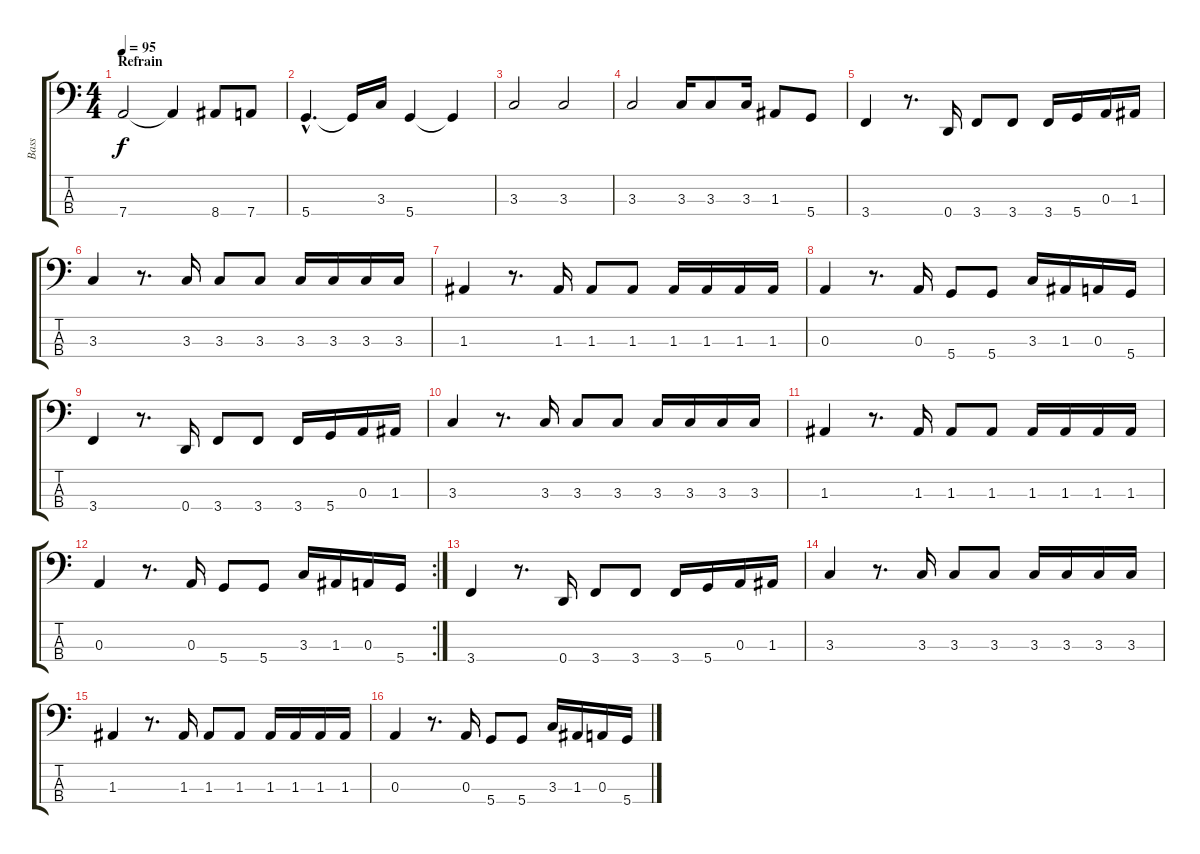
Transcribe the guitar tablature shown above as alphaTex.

\track ("Bass" "Bass") {instrument electricbasspick}
\staff {score tabs}
\tuning (G2 D2 A1 D1) {hide}
\ts (4 4)
\section ("" "Refrain")
\tempo 95
\clef f4
\ks c
7.4.2{dy f} 7.4{t}.4 8.4.8 7.4.8 |
5.4{hac}.4{d} 5.4{t}.16 3.3.16 5.4.4 5.4{t}.4 |
3.3.2 3.3.2 |
3.3.2 3.3.16 3.3.8 3.3.16 1.3.8 5.4.8 |
3.4.4 r.8{d} 0.4.16 3.4.8 3.4.8 3.4.16 5.4.16 0.3.16 1.3.16 |
3.3.4 r.8{d} 3.3.16 3.3.8 3.3.8 3.3.16 3.3.16 3.3.16 3.3.16 |
1.3.4 r.8{d} 1.3.16 1.3.8 1.3.8 1.3.16 1.3.16 1.3.16 1.3.16 |
0.3.4 r.8{d} 0.3.16 5.4.8 5.4.8 3.3.16 1.3.16 0.3.16 5.4.16 |
3.4.4 r.8{d} 0.4.16 3.4.8 3.4.8 3.4.16 5.4.16 0.3.16 1.3.16 |
3.3.4 r.8{d} 3.3.16 3.3.8 3.3.8 3.3.16 3.3.16 3.3.16 3.3.16 |
1.3.4 r.8{d} 1.3.16 1.3.8 1.3.8 1.3.16 1.3.16 1.3.16 1.3.16 |
\rc 2
0.3.4 r.8{d} 0.3.16 5.4.8 5.4.8 3.3.16 1.3.16 0.3.16 5.4.16 |
3.4.4 r.8{d} 0.4.16 3.4.8 3.4.8 3.4.16 5.4.16 0.3.16 1.3.16 |
3.3.4 r.8{d} 3.3.16 3.3.8 3.3.8 3.3.16 3.3.16 3.3.16 3.3.16 |
1.3.4 r.8{d} 1.3.16 1.3.8 1.3.8 1.3.16 1.3.16 1.3.16 1.3.16 |
0.3.4 r.8{d} 0.3.16 5.4.8 5.4.8 3.3.16 1.3.16 0.3.16 5.4.16
